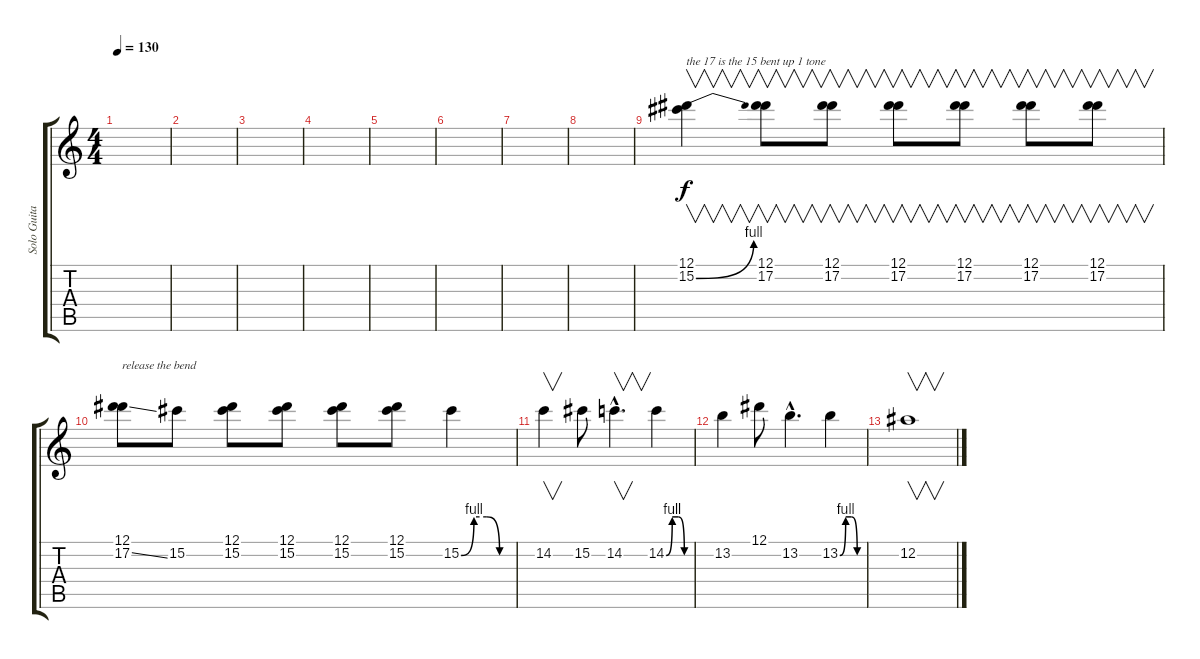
\track ("Solo Guitar" "Solo Guita") {instrument overdrivenguitar}
\staff {score tabs}
\tuning (Eb4 Bb3 Gb3 Db3 Ab2 Eb2) {hide}
\ts (4 4)
\tempo 130
\clef g2
\ks c
|
|
|
|
|
|
|
|
(12.1 15.2{be (bend 0 0 60 4)}).4{v txt "the 17 is the 15 bent up 1 tone" volume 12} (12.1 17.2).8{v} (12.1 17.2).8{v} (12.1 17.2).8{v} (12.1 17.2).8{v} (12.1 17.2).8{v} (12.1 17.2).8{v} |
(12.1 17.2{ss}).8{txt "release the bend"} 15.2.8 (12.1 15.2).8 (12.1 15.2).8 (12.1 15.2).8 (12.1 15.2).8 15.2{be (custom 0 0 15 4 30 4 45 0 60 0)}.4 |
14.2.4{v} 15.2.8 14.2{hac}.4{v d} 14.2{be (custom 0 0 15 4 30 4 45 0 60 0)}.4 |
13.2.4 12.1.8 13.2{hac}.4{d} 13.2{be (custom 0 0 15 4 30 4 45 0 60 0)}.4 |
12.2.1{v}
